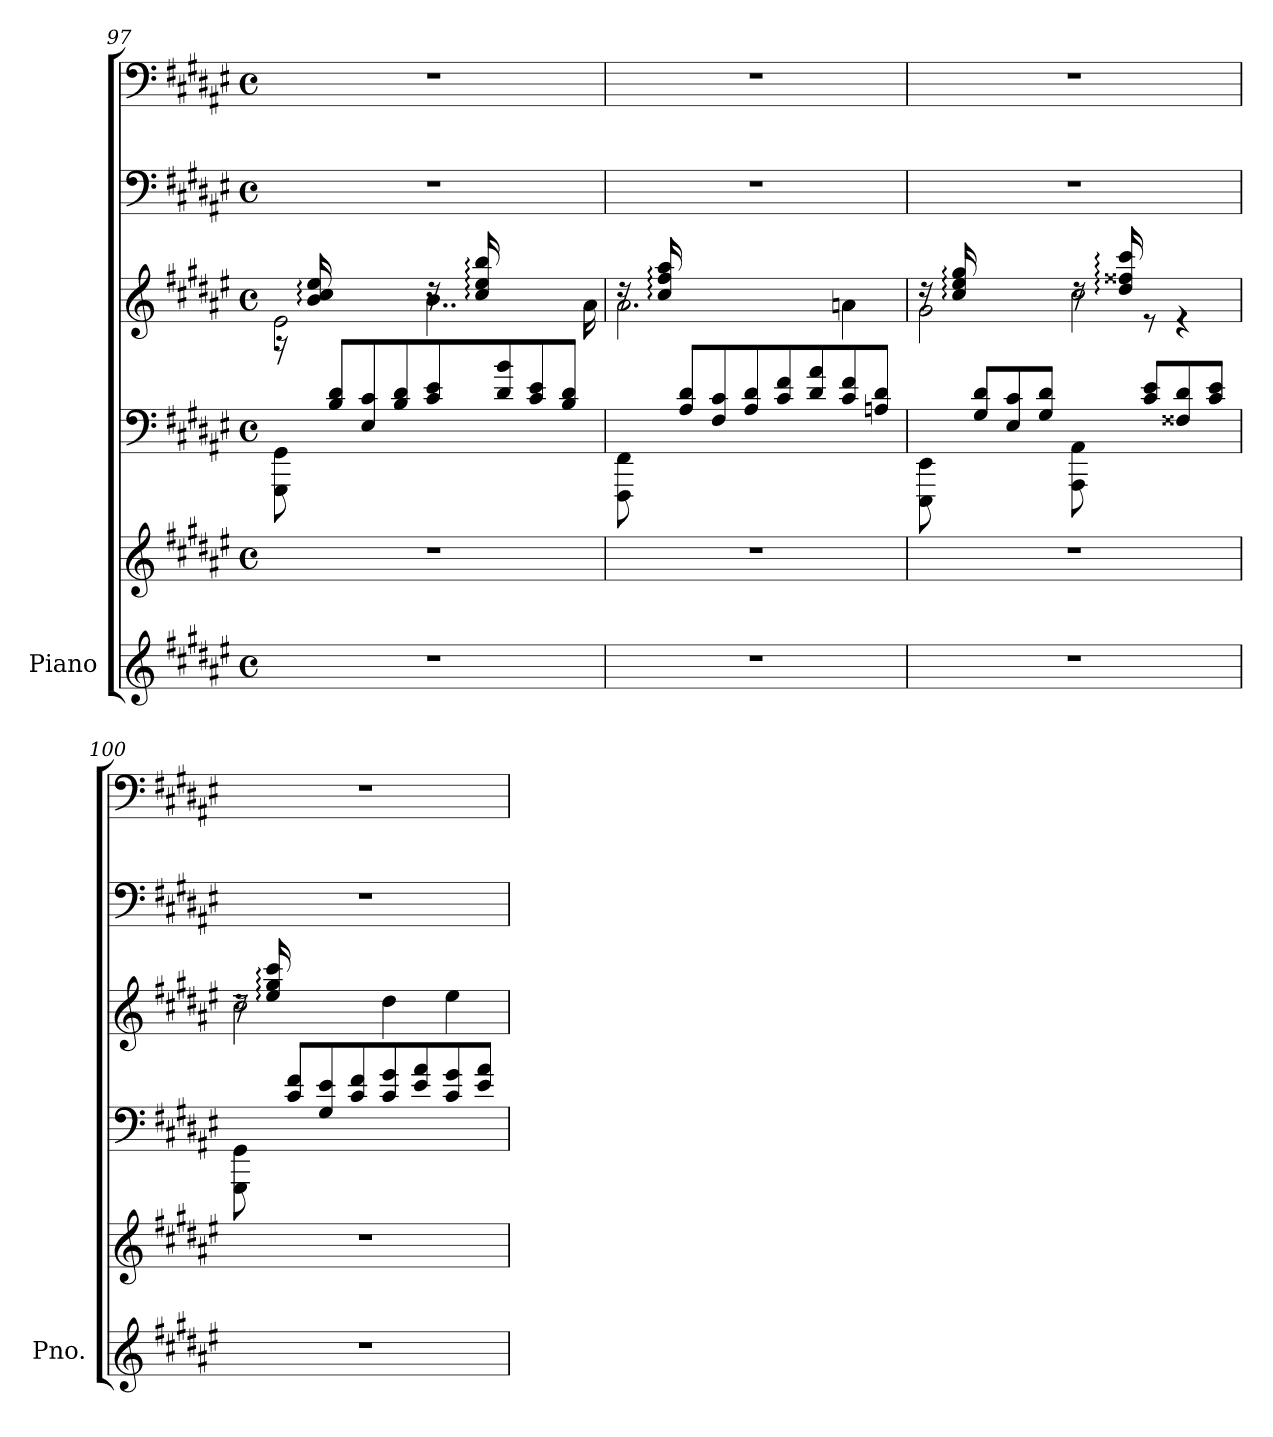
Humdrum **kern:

**kern	**kern	**kern	**kern	**kern	**kern
*part1	*part1	*part1	*part1	*part1	*part1
*staff6	*staff5	*staff4	*staff3	*staff2	*staff1
*I"Piano	*	*	*	*	*
*I'Pno.	*	*	*	*	*
!!LO:LB:g=z
*clefG2	*clefG2	*clefF4	*clefG2	*clefF4	*clefF4
*k[f#c#g#d#a#e#]	*k[f#c#g#d#a#e#]	*k[f#c#g#d#a#e#]	*k[f#c#g#d#a#e#]	*k[f#c#g#d#a#e#]	*k[f#c#g#d#a#e#]
*M4/4	*M4/4	*M4/4	*M4/4	*M4/4	*M4/4
*met(c)	*met(c)	*met(c)	*met(c)	*met(c)	*met(c)
=97	=97	=97	=97	=97	=97
*	*	*	*^	*	*
1r	1r	8GGG#\ 8GG#\	2e#\	16r	1r	1r
.	.	.	.	16b/: 16cc#/: 16ee#/:	.	.
.	.	8B/ 8d#/L	.	8ryy	.	.
.	.	8E#/ 8c#/	.	4ryy	.	.
.	.	8B/ 8d#/	.	.	.	.
.	.	8c#/ 8e#/	4..b\	16rdd	.	.
.	.	.	.	16cc#/: 16ee#/: 16bb/:	.	.
.	.	8d#/ 8b/	.	8ryy	.	.
.	.	8c#/ 8e#/	.	4ryy	.	.
.	.	8B/ 8d#/J	.	.	.	.
.	.	.	16a#\	.	.	.
=98	=98	=98	=98	=98	=98	=98
*	*	*	*	*	*	*MM90
1r	1r	8FFF#\ 8FF#\	2.a#\	16rdd	1r	1r
.	.	.	.	16cc#/: 16ff#/: 16aa#/:	.	.
.	.	8A#/ 8d#/L	.	8ryy	.	.
.	.	8F#/ 8c#/	.	2ryy	.	.
.	.	8A#/ 8d#/	.	.	.	.
.	.	8c#/ 8f#/	.	.	.	.
.	.	8d#/ 8a#/	.	.	.	.
.	.	8c#/ 8f#/	4an\	4ryy	.	.
.	.	8An/ 8d#/J	.	.	.	.
=99	=99	=99	=99	=99	=99	=99
1r	1r	8EEE#\ 8EE#\	2g#\	16rdd	1r	1r
.	.	.	.	16cc#/: 16ee#/: 16gg#/:	.	.
.	.	8G#/ 8d#/L	.	8ryy	.	.
.	.	8E#/ 8c#/	.	4ryy	.	.
.	.	8G#/ 8d#/J	.	.	.	.
.	.	8AAA#\ 8AA#\	2cc#\	16rdd	.	.
.	.	.	.	16dd#/: 16ff##X/: 16ccc#/:	.	.
.	.	8c#/ 8e#/L	.	8r	.	.
.	.	8F##X/ 8d#/	.	4r	.	.
.	.	8c#/ 8e#/J	.	.	.	.
=100	=100	=100	=100	=100	=100	=100
*	*	*	*	*	*	*MM110
1r	1r	8GGG#\ 8GG#\	2cc#~\	16rdd	1r	1r
.	.	.	.	16ee#/: 16gg#/: 16ccc#/:	.	.
.	.	8c#/ 8f#/L	.	8ryy	.	.
.	.	8G#/ 8e#/	.	2ryy	.	.
.	.	8c#/ 8f#/	.	.	.	.
.	.	8c#/ 8g#/	4dd#\	.	.	.
.	.	8e#/ 8a#/	.	.	.	.
.	.	8c#/ 8g#/	4ee#\	4ryy	.	.
.	.	8e#/ 8a#/J	.	.	.	.
*	*	*	*v	*v	*	*
=	=	=	=	=	=
*-	*-	*-	*-	*-	*-
